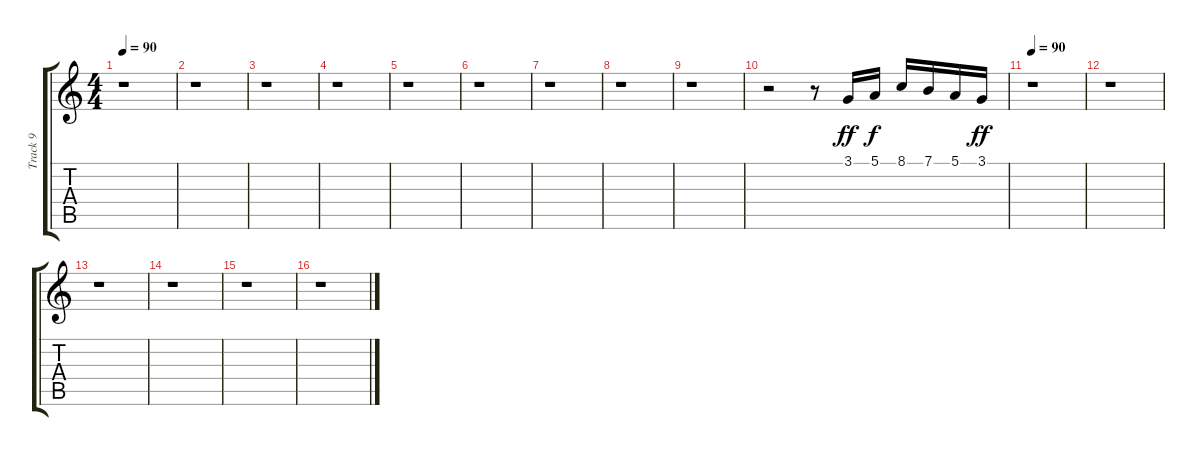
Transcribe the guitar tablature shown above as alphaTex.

\track ("Track 9" "Track 9") {instrument lead2sawtooth}
\staff {score tabs}
\tuning (E4 B3 G3 D3 A2 E2) {hide}
\ts (4 4)
\tempo 90
\clef g2
\ks c
r.1{dy ff} |
r.1 |
r.1 |
r.1 |
r.1 |
r.1 |
r.1 |
r.1 |
r.1 |
r.2 r.8 3.1.16 5.1.16{dy f} 8.1.16 7.1.16 5.1.16 3.1.16{dy ff} |
\tempo 90
r.1 |
r.1 |
r.1 |
r.1 |
r.1 |
r.1
